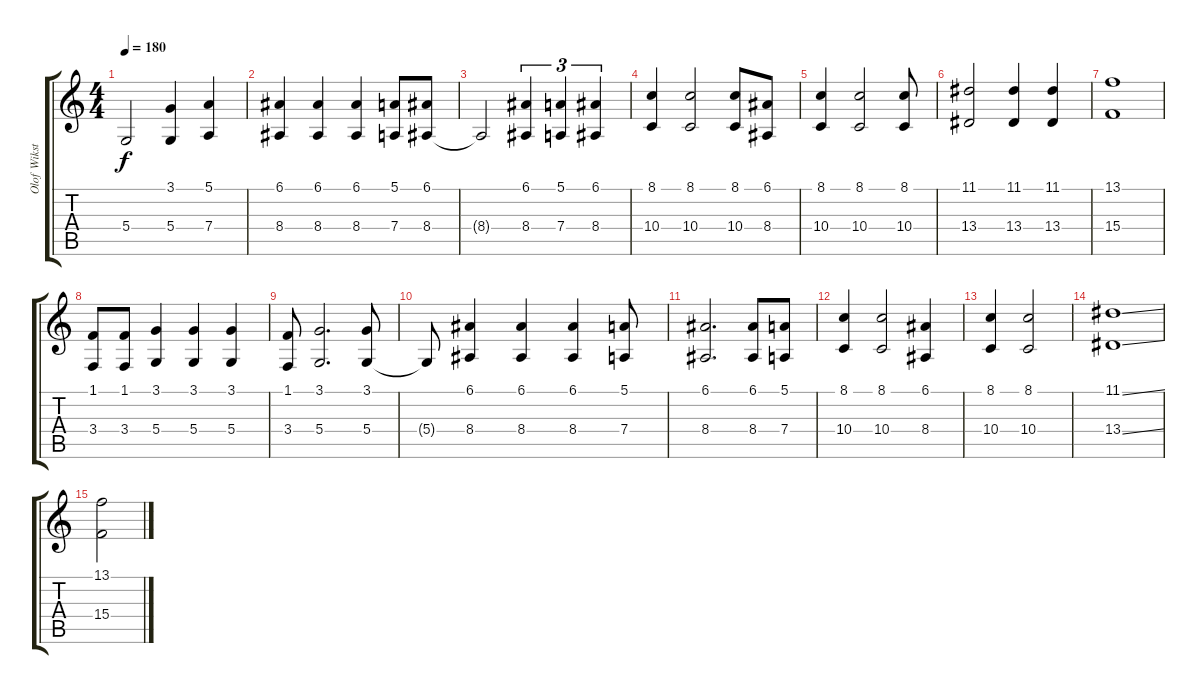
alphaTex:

\track ("Olof Wikstrand" "Olof Wikst") {instrument lead2sawtooth}
\staff {score tabs}
\tuning (E4 B3 G3 D3 A2 E2) {hide}
\ts (4 4)
\tempo 180
\clef g2
\ks c
5.4{t}.2{dy f} (3.1 5.4).4 (5.1 7.4).4 |
(6.1 8.4).4 (6.1 8.4).4 (6.1 8.4).4 (5.1 7.4).8 (6.1 8.4).8 |
8.4{t}.2 (6.1 8.4).4{tu (3 2)} (5.1 7.4).4{tu (3 2)} (6.1 8.4).4{tu (3 2)} |
(8.1 10.4).4 (8.1 10.4).2 (8.1 10.4).8 (6.1 8.4).8 |
(8.1 10.4).4 (8.1 10.4).2 (8.1 10.4).8 |
(11.1 13.4).2 (11.1 13.4).4 (11.1 13.4).4 |
(13.1 15.4).1 |
(1.1 3.4).8 (1.1 3.4).8 (3.1 5.4).4 (3.1 5.4).4 (3.1 5.4).4 |
(1.1 3.4).8 (3.1 5.4).2{d} (3.1 5.4).8 |
5.4{t}.8 (6.1 8.4).4 (6.1 8.4).4 (6.1 8.4).4 (5.1 7.4).8 |
(6.1 8.4).2{d} (6.1 8.4).8 (5.1 7.4).8 |
(8.1 10.4).4 (8.1 10.4).2 (6.1 8.4).4 |
(8.1 10.4).4 (8.1 10.4).2 |
(11.1{ss} 13.4{ss}).1 |
(13.1 15.4).2
